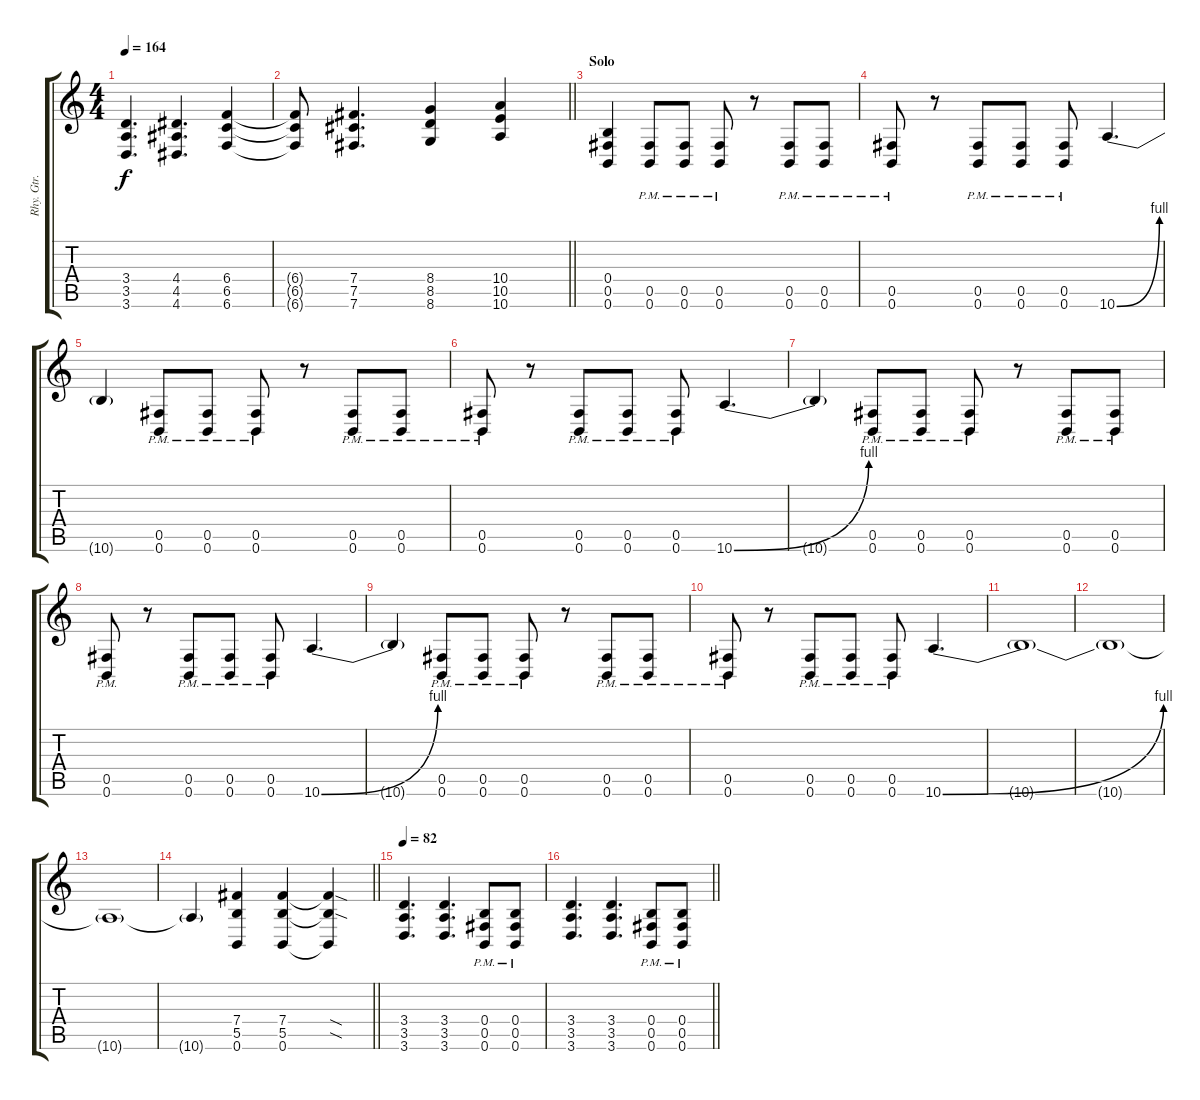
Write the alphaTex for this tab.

\track ("Rhy. Gtr. 2" "Rhy. Gtr. ") {instrument distortionguitar}
\staff {score tabs}
\tuning (Db4 Ab3 E3 B2 Gb2 B1) {hide}
\ts (4 4)
\tempo 164
\clef g2
\ks c
(3.4 3.5 3.6).4{d dy f} (4.4 4.5 4.6).4{d} (6.4 6.5 6.6).4 |
\barLineRight lightlight
(6.4{t} 6.5{t} 6.6{t}).8 (7.4 7.5 7.6).4{d} (8.4 8.5 8.6).4 (10.4 10.5 10.6).4 |
\section ("" "Solo")
(0.4 0.5 0.6).4 (0.5{pm} 0.6{pm}).8 (0.5{pm} 0.6{pm}).8 (0.5{pm} 0.6{pm}).8 r.8 (0.5{pm} 0.6{pm}).8 (0.5{pm} 0.6{pm}).8 |
(0.5{pm} 0.6{pm}).8 r.8 (0.5{pm} 0.6{pm}).8 (0.5{pm} 0.6{pm}).8 (0.5{pm} 0.6{pm}).8 10.6{be (bend 0 0 60 4)}.4{d} |
10.6{t}.4 (0.5{pm} 0.6{pm}).8 (0.5{pm} 0.6{pm}).8 (0.5{pm} 0.6{pm}).8 r.8 (0.5{pm} 0.6{pm}).8 (0.5{pm} 0.6{pm}).8 |
(0.5{pm} 0.6{pm}).8 r.8 (0.5{pm} 0.6{pm}).8 (0.5{pm} 0.6{pm}).8 (0.5{pm} 0.6{pm}).8 10.6{be (bend 0 0 60 4)}.4{d} |
10.6{t}.4 (0.5{pm} 0.6{pm}).8 (0.5{pm} 0.6{pm}).8 (0.5{pm} 0.6{pm}).8 r.8 (0.5{pm} 0.6{pm}).8 (0.5{pm} 0.6{pm}).8 |
(0.5{pm} 0.6{pm}).8 r.8 (0.5{pm} 0.6{pm}).8 (0.5{pm} 0.6{pm}).8 (0.5{pm} 0.6{pm}).8 10.6{be (bend 0 0 60 4)}.4{d} |
10.6{t}.4 (0.5{pm} 0.6{pm}).8 (0.5{pm} 0.6{pm}).8 (0.5{pm} 0.6{pm}).8 r.8 (0.5{pm} 0.6{pm}).8 (0.5{pm} 0.6{pm}).8 |
(0.5{pm} 0.6{pm}).8 r.8 (0.5{pm} 0.6{pm}).8 (0.5{pm} 0.6{pm}).8 (0.5{pm} 0.6{pm}).8 10.6{be (bend 0 0 60 4)}.4{d} |
10.6{t}.1 |
10.6{t}.1 |
10.6{t}.1 |
\barLineRight lightlight
10.6{t}.4 (7.4 5.5 0.6).4 (7.4 5.5 0.6).4 (7.4{sod t} 5.5{sod t} 0.6{t}).4 |
\section ("" "")
\tempo 82
(3.4 3.5 3.6).4{d} (3.4 3.5 3.6).4{d} (0.4{pm} 0.5{pm} 0.6{pm}).8 (0.4{pm} 0.5{pm} 0.6{pm}).8 |
\barLineRight lightlight
(3.4 3.5 3.6).4{d} (3.4 3.5 3.6).4{d} (0.4{pm} 0.5{pm} 0.6{pm}).8 (0.4{pm} 0.5{pm} 0.6{pm}).8
